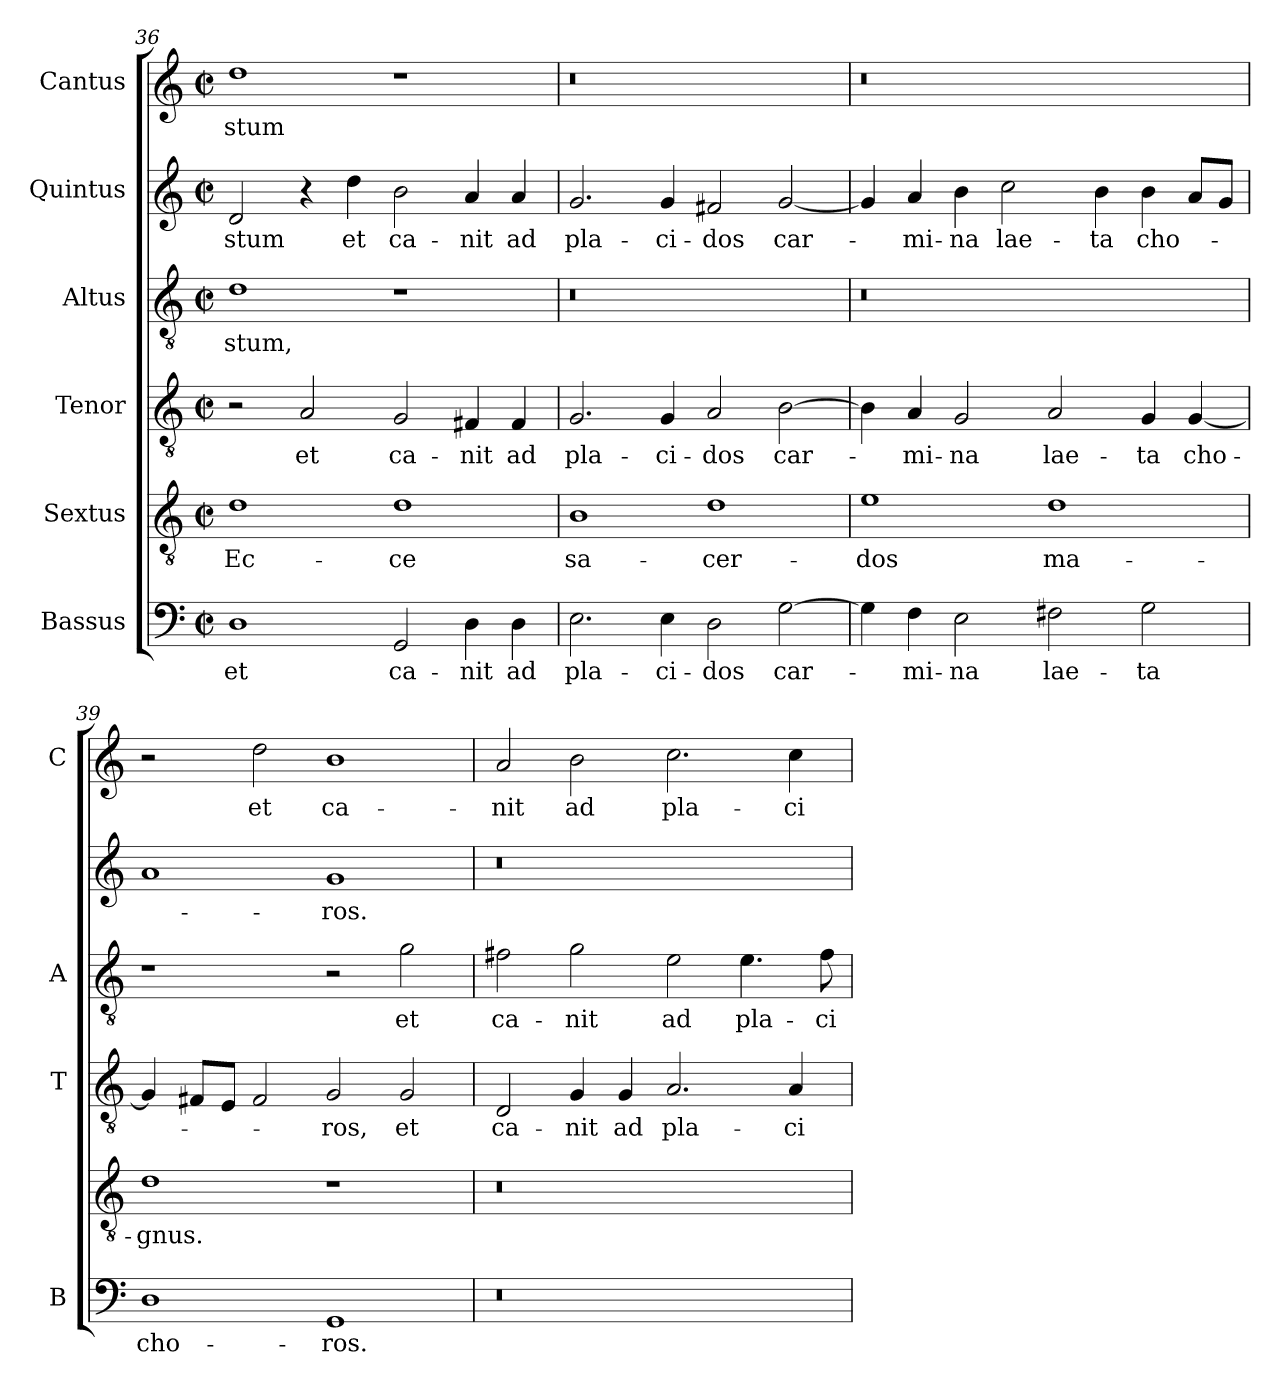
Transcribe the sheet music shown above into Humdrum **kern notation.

**kern	**text	**kern	**text	**kern	**text	**kern	**text	**kern	**text	**kern	**text
*part6	*part6	*part5	*part5	*part4	*part4	*part3	*part3	*part2	*part2	*part1	*part1
*staff6	*staff6	*staff5	*staff5	*staff4	*staff4	*staff3	*staff3	*staff2	*staff2	*staff1	*staff1
*I"Bassus	*	*I"Sextus	*	*I"Tenor	*	*I"Altus	*	*I"Quintus	*	*I"Cantus	*
*I'B	*	*	*	*I'T	*	*I'A	*	*	*	*I'C	*
!!LO:LB:g=z
*clefF4	*	*clefGv2	*	*clefGv2	*	*clefGv2	*	*clefG2	*	*clefG2	*
*k[]	*	*k[]	*	*k[]	*	*k[]	*	*k[]	*	*k[]	*
*C:	*	*C:	*	*C:	*	*C:	*	*C:	*	*C:	*
*M2/2	*	*M2/2	*	*M2/2	*	*M2/2	*	*M2/2	*	*M2/2	*
*met(c|)	*	*met(c|)	*	*met(c|)	*	*met(c|)	*	*met(c|)	*	*met(c|)	*
=36	=36	=36	=36	=36	=36	=36	=36	=36	=36	=36	=36
1D	et	1d	Ec-	2r	.	1d	-stum,	2d/	-stum	1dd	-stum
.	.	.	.	2A/	et	.	.	4r	.	.	.
.	.	.	.	.	.	.	.	4dd\	et	.	.
2GG/	ca-	1d	-ce	2G/	ca-	1r	.	2b\	ca-	1r	.
4D\	-nit	.	.	4F#X/	-nit	.	.	4a/	-nit	.	.
4D\	ad	.	.	4F#/	ad	.	.	4a/	ad	.	.
=37	=37	=37	=37	=37	=37	=37	=37	=37	=37	=37	=37
2.E\	pla-	1B	sa-	2.G/	pla-	0r	.	2.g/	pla-	0r	.
4E\	-ci-	.	.	4G/	-ci-	.	.	4g/	-ci-	.	.
2D\	-dos	1d	-cer-	2A/	-dos	.	.	2f#X/	-dos	.	.
[2G\	car-	.	.	[2B\	car-	.	.	[2g/	car-	.	.
=38	=38	=38	=38	=38	=38	=38	=38	=38	=38	=38	=38
4G\]	.	1e	-dos	4B\]	.	0r	.	4g/]	.	0r	.
4F\	-mi-	.	.	4A/	-mi-	.	.	4a/	-mi-	.	.
2E\	-na	.	.	2G/	-na	.	.	4b\	-na	.	.
.	.	.	.	.	.	.	.	2cc\	lae-	.	.
2F#X\	lae-	1d	ma-	2A/	lae-	.	.	.	.	.	.
.	.	.	.	.	.	.	.	4b\	-ta	.	.
2G\	-ta	.	.	4G/	-ta	.	.	4b\	cho-	.	.
.	.	.	.	[4G/	cho-	.	.	8a/L	.	.	.
.	.	.	.	.	.	.	.	8g/J	.	.	.
!!LO:PB:g=z
=39	=39	=39	=39	=39	=39	=39	=39	=39	=39	=39	=39
1D	cho-	1d	-gnus.	4G/]	.	1r	.	1a	.	2r	.
.	.	.	.	8F#X/L	.	.	.	.	.	.	.
.	.	.	.	8E/J	.	.	.	.	.	.	.
.	.	.	.	2F#/	.	.	.	.	.	2dd\	et
1GG	-ros.	1r	.	2G/	-ros,	2r	.	1g	-ros.	1b	ca-
.	.	.	.	2G/	et	2g\	et	.	.	.	.
=40	=40	=40	=40	=40	=40	=40	=40	=40	=40	=40	=40
0r	.	0r	.	2D/	ca-	2f#X\	ca-	0r	.	2a/	-nit
.	.	.	.	4G/	-nit	2g\	-nit	.	.	2b\	ad
.	.	.	.	4G/	ad	.	.	.	.	.	.
.	.	.	.	2.A/	pla-	2e\	ad	.	.	2.cc\	pla-
.	.	.	.	.	.	4.e\	pla-	.	.	.	.
.	.	.	.	4A/	-ci-	.	.	.	.	4cc\	-ci-
.	.	.	.	.	.	8f#\	-ci-	.	.	.	.
=	=	=	=	=	=	=	=	=	=	=	=
*-	*-	*-	*-	*-	*-	*-	*-	*-	*-	*-	*-
